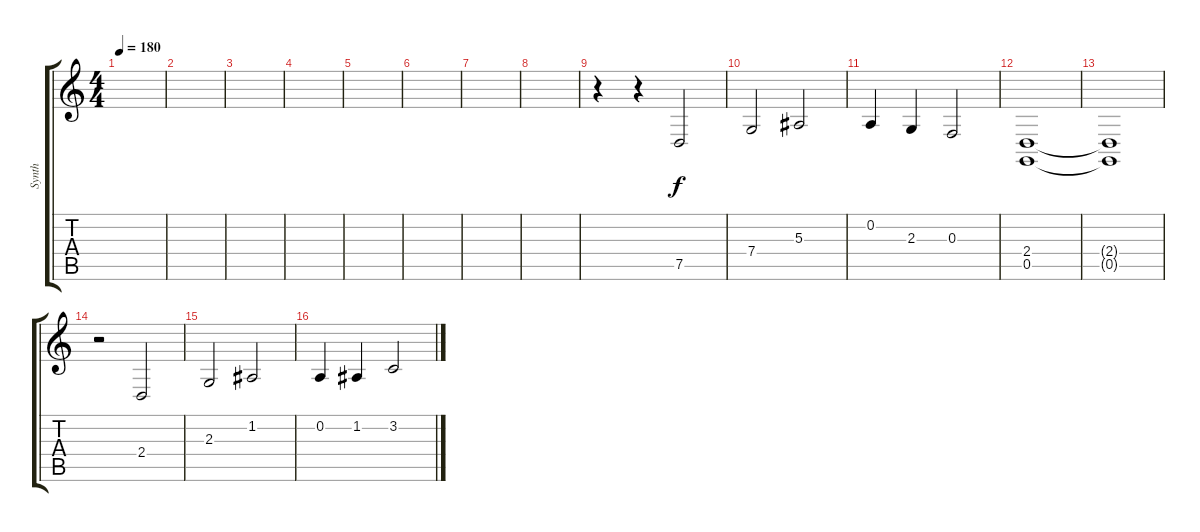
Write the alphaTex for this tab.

\track ("Synth" "Synth") {instrument stringensemble1}
\staff {score tabs}
\tuning (D4 A3 F3 C3 G2 D2) {hide}
\ts (4 4)
\tempo 180
\clef g2
\ks c
|
|
|
|
|
|
|
|
r.4 r.4 7.5.2 |
7.4.2 5.3.2 |
0.2.4 2.3.4 0.3.2 |
(2.4 0.5).1 |
(2.4{t} 0.5{t}).1 |
r.2 2.4.2 |
2.3.2 1.2.2 |
0.2.4 1.2.4 3.2.2
